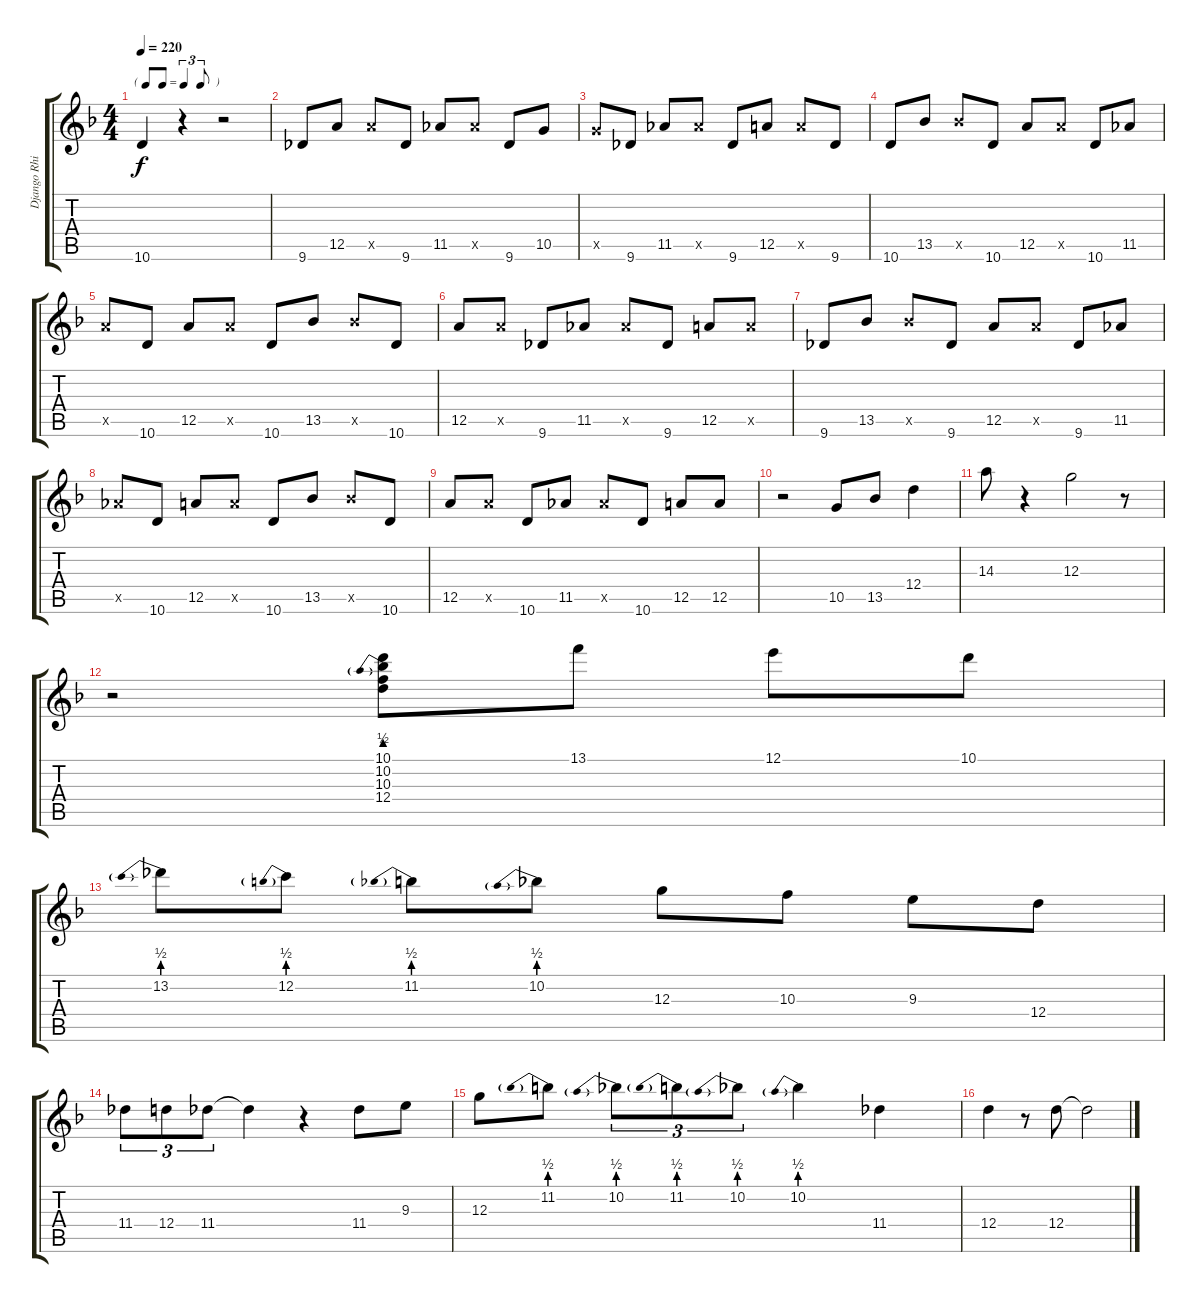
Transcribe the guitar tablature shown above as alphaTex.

\track ("Django Rhinehardt" "Django Rhi") {instrument electricguitarjazz}
\staff {score tabs}
\tuning (E4 B3 G3 D3 A2 E2) {hide}
\ts (4 4)
\tf triplet8th
\tempo 220
\clef g2
\ks f
10.6.4{dy f} r.4 r.2 |
9.6.8 12.5.8 12.5{x}.8 9.6.8 11.5.8 11.5{x}.8 9.6.8 10.5.8 |
10.5{x}.8 9.6.8 11.5.8 11.5{x}.8 9.6.8 12.5.8 12.5{x}.8 9.6.8 |
10.6.8 13.5.8 13.5{x}.8 10.6.8 12.5.8 12.5{x}.8 10.6.8 11.5.8 |
12.5{x}.8 10.6.8 12.5.8 12.5{x}.8 10.6.8 13.5.8 13.5{x}.8 10.6.8 |
12.5.8 12.5{x}.8 9.6.8 11.5.8 11.5{x}.8 9.6.8 12.5.8 12.5{x}.8 |
9.6.8 13.5.8 13.5{x}.8 9.6.8 12.5.8 12.5{x}.8 9.6.8 11.5.8 |
11.5{x}.8 10.6.8 12.5.8 12.5{x}.8 10.6.8 13.5.8 13.5{x}.8 10.6.8 |
12.5.8 12.5{x}.8 10.6.8 11.5.8 11.5{x}.8 10.6.8 12.5.8 12.5.8 |
r.2 10.5.8 13.5.8 12.4.4 |
14.3.8 r.4 12.3.2 r.8 |
r.2 (10.1 10.2{be (prebend 0 2 60 2)} 10.3 12.4).8 13.1.8 12.1.8 10.1.8 |
13.2{be (prebend 0 2 60 2)}.8 12.2{be (prebend 0 2 60 2)}.8 11.2{be (prebend 0 2 60 2)}.8 10.2{be (prebend 0 2 60 2)}.8 12.3.8 10.3.8 9.3.8 12.4.8 |
11.4.8{tu (3 2)} 12.4.8{tu (3 2)} 11.4.8{tu (3 2)} 11.4{t}.4 r.4 11.4.8 9.3.8 |
12.3.8 11.2{be (prebend 0 2 60 2)}.8 10.2{be (prebend 0 2 60 2)}.8{tu (3 2)} 11.2{be (prebend 0 2 60 2)}.8{tu (3 2)} 10.2{be (prebend 0 2 60 2)}.8{tu (3 2)} 10.2{be (prebend 0 2 60 2)}.4 11.4.4 |
12.4.4 r.8 12.4.8 12.4{t}.2
